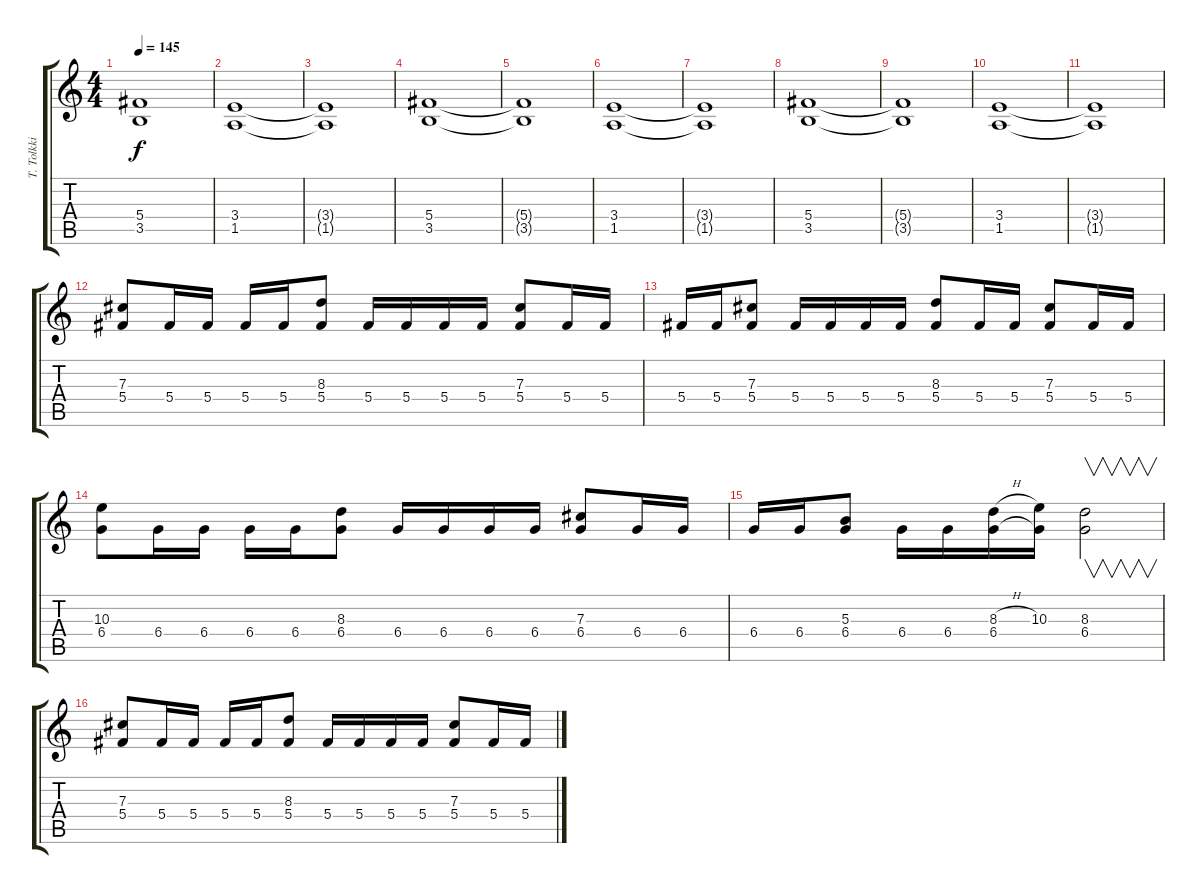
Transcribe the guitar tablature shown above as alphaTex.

\track ("T. Tolkki" "T. Tolkki") {instrument distortionguitar}
\staff {score tabs}
\tuning (Eb4 Bb3 Gb3 Db3 Ab2 Eb2) {hide}
\ts (4 4)
\tempo 145
\clef g2
\ks c
(5.4{t} 3.5{t}).1{dy f} |
(3.4 1.5).1 |
(3.4{t} 1.5{t}).1 |
(5.4 3.5).1 |
(5.4{t} 3.5{t}).1 |
(3.4 1.5).1 |
(3.4{t} 1.5{t}).1 |
(5.4 3.5).1 |
(5.4{t} 3.5{t}).1 |
(3.4 1.5).1 |
(3.4{t} 1.5{t}).1 |
(7.3 5.4).8 5.4.16 5.4.16 5.4.16 5.4.16 (8.3 5.4).8 5.4.16 5.4.16 5.4.16 5.4.16 (7.3 5.4).8 5.4.16 5.4.16 |
5.4.16 5.4.16 (7.3 5.4).8 5.4.16 5.4.16 5.4.16 5.4.16 (8.3 5.4).8 5.4.16 5.4.16 (7.3 5.4).8 5.4.16 5.4.16 |
(10.3 6.4).8 6.4.16 6.4.16 6.4.16 6.4.16 (8.3 6.4).8 6.4.16 6.4.16 6.4.16 6.4.16 (7.3 6.4).8 6.4.16 6.4.16 |
6.4.16 6.4.16 (5.3 6.4).8 6.4.16 6.4.16 (8.3{h} 6.4).16 (10.3 6.4{t}).16 (8.3 6.4).2{v} |
(7.3 5.4).8 5.4.16 5.4.16 5.4.16 5.4.16 (8.3 5.4).8 5.4.16 5.4.16 5.4.16 5.4.16 (7.3 5.4).8 5.4.16 5.4.16
